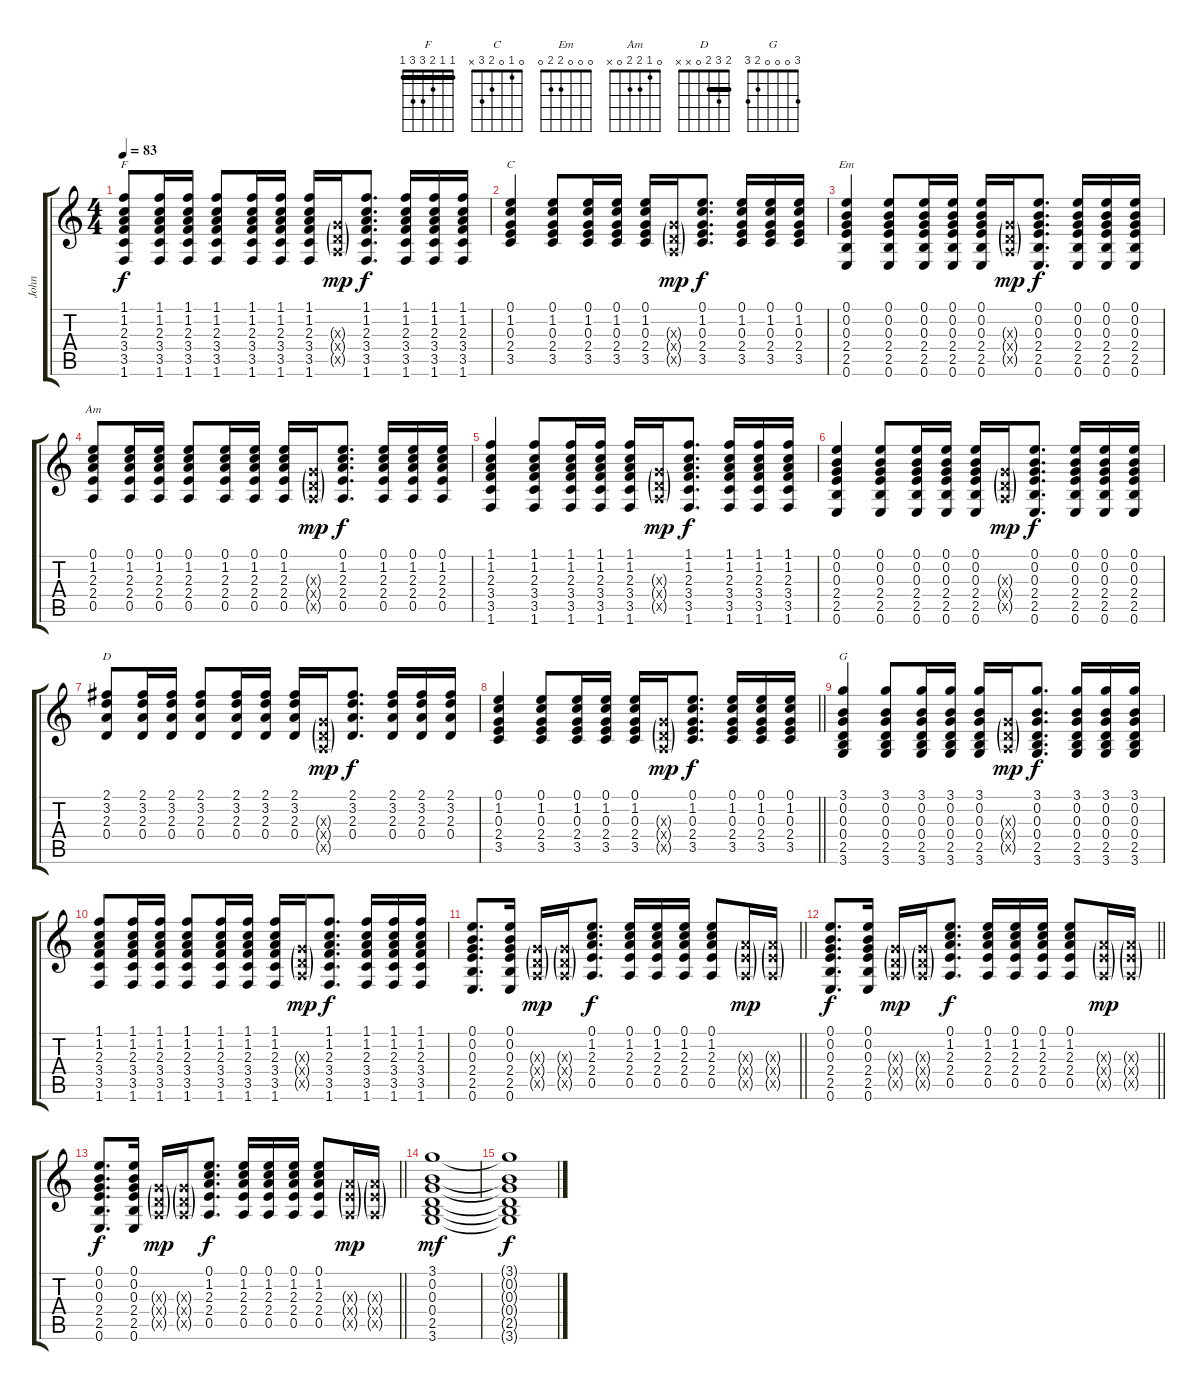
\track ("John" "John") {instrument acousticguitarsteel}
\staff {score tabs}
\tuning (E4 B3 G3 D3 A2 E2) {hide}
\chord ("F" 1 1 2 3 3 1) {barre 1}
\chord ("C" 0 1 0 2 3 x)
\chord ("Em" 0 0 0 2 2 0)
\chord ("Am" 0 1 2 2 0 x)
\chord ("D" 2 3 2 0 x x) {barre 2}
\chord ("G" 3 0 0 0 2 3)
\ts (4 4)
\tempo 83
\clef g2
\ks c
(1.1 1.2 2.3 3.4 3.5 1.6).8{ch "F" dy f} (1.1 1.2 2.3 3.4 3.5 1.6).16 (1.1 1.2 2.3 3.4 3.5 1.6).16 (1.1 1.2 2.3 3.4 3.5 1.6).8 (1.1 1.2 2.3 3.4 3.5 1.6).16 (1.1 1.2 2.3 3.4 3.5 1.6).16 (1.1 1.2 2.3 3.4 3.5 1.6).16 (0.3{g x} 0.4{g x} 0.5{g x}).16{dy mp} (1.1 1.2 2.3 3.4 3.5 1.6).8{d dy f} (1.1 1.2 2.3 3.4 3.5 1.6).16 (1.1 1.2 2.3 3.4 3.5 1.6).16 (1.1 1.2 2.3 3.4 3.5 1.6).16 |
(0.1 1.2 0.3 2.4 3.5).4{ch "C"} (0.1 1.2 0.3 2.4 3.5).8 (0.1 1.2 0.3 2.4 3.5).16 (0.1 1.2 0.3 2.4 3.5).16 (0.1 1.2 0.3 2.4 3.5).16 (0.3{g x} 0.4{g x} 0.5{g x}).16{dy mp} (0.1 1.2 0.3 2.4 3.5).8{d dy f} (0.1 1.2 0.3 2.4 3.5).16 (0.1 1.2 0.3 2.4 3.5).16 (0.1 1.2 0.3 2.4 3.5).16 |
(0.1 0.2 0.3 2.4 2.5 0.6).4{ch "Em"} (0.1 0.2 0.3 2.4 2.5 0.6).8 (0.1 0.2 0.3 2.4 2.5 0.6).16 (0.1 0.2 0.3 2.4 2.5 0.6).16 (0.1 0.2 0.3 2.4 2.5 0.6).16 (0.3{g x} 0.4{g x} 0.5{g x}).16{dy mp} (0.1 0.2 0.3 2.4 2.5 0.6).8{d dy f} (0.1 0.2 0.3 2.4 2.5 0.6).16 (0.1 0.2 0.3 2.4 2.5 0.6).16 (0.1 0.2 0.3 2.4 2.5 0.6).16 |
(0.1 1.2 2.3 2.4 0.5).8{ch "Am"} (0.1 1.2 2.3 2.4 0.5).16 (0.1 1.2 2.3 2.4 0.5).16 (0.1 1.2 2.3 2.4 0.5).8 (0.1 1.2 2.3 2.4 0.5).16 (0.1 1.2 2.3 2.4 0.5).16 (0.1 1.2 2.3 2.4 0.5).16 (0.3{g x} 0.4{g x} 0.5{g x}).16{dy mp} (0.1 1.2 2.3 2.4 0.5).8{d dy f} (0.1 1.2 2.3 2.4 0.5).16 (0.1 1.2 2.3 2.4 0.5).16 (0.1 1.2 2.3 2.4 0.5).16 |
(1.1 1.2 2.3 3.4 3.5 1.6).4 (1.1 1.2 2.3 3.4 3.5 1.6).8 (1.1 1.2 2.3 3.4 3.5 1.6).16 (1.1 1.2 2.3 3.4 3.5 1.6).16 (1.1 1.2 2.3 3.4 3.5 1.6).16 (0.3{g x} 0.4{g x} 0.5{g x}).16{dy mp} (1.1 1.2 2.3 3.4 3.5 1.6).8{d dy f} (1.1 1.2 2.3 3.4 3.5 1.6).16 (1.1 1.2 2.3 3.4 3.5 1.6).16 (1.1 1.2 2.3 3.4 3.5 1.6).16 |
(0.1 0.2 0.3 2.4 2.5 0.6).4 (0.1 0.2 0.3 2.4 2.5 0.6).8 (0.1 0.2 0.3 2.4 2.5 0.6).16 (0.1 0.2 0.3 2.4 2.5 0.6).16 (0.1 0.2 0.3 2.4 2.5 0.6).16 (0.3{g x} 0.4{g x} 0.5{g x}).16{dy mp} (0.1 0.2 0.3 2.4 2.5 0.6).8{d dy f} (0.1 0.2 0.3 2.4 2.5 0.6).16 (0.1 0.2 0.3 2.4 2.5 0.6).16 (0.1 0.2 0.3 2.4 2.5 0.6).16 |
(2.1 3.2 2.3 0.4).8{ch "D"} (2.1 3.2 2.3 0.4).16 (2.1 3.2 2.3 0.4).16 (2.1 3.2 2.3 0.4).8 (2.1 3.2 2.3 0.4).16 (2.1 3.2 2.3 0.4).16 (2.1 3.2 2.3 0.4).16 (0.3{g x} 0.4{g x} 0.5{g x}).16{dy mp} (2.1 3.2 2.3 0.4).8{d dy f} (2.1 3.2 2.3 0.4).16 (2.1 3.2 2.3 0.4).16 (2.1 3.2 2.3 0.4).16 |
\barLineRight lightlight
(0.1 1.2 0.3 2.4 3.5).4 (0.1 1.2 0.3 2.4 3.5).8 (0.1 1.2 0.3 2.4 3.5).16 (0.1 1.2 0.3 2.4 3.5).16 (0.1 1.2 0.3 2.4 3.5).16 (0.3{g x} 0.4{g x} 0.5{g x}).16{dy mp} (0.1 1.2 0.3 2.4 3.5).8{d dy f} (0.1 1.2 0.3 2.4 3.5).16 (0.1 1.2 0.3 2.4 3.5).16 (0.1 1.2 0.3 2.4 3.5).16 |
\section ("" "")
(3.1 0.2 0.3 0.4 2.5 3.6).4{ch "G"} (3.1 0.2 0.3 0.4 2.5 3.6).8 (3.1 0.2 0.3 0.4 2.5 3.6).16 (3.1 0.2 0.3 0.4 2.5 3.6).16 (3.1 0.2 0.3 0.4 2.5 3.6).16 (0.3{g x} 0.4{g x} 0.5{g x}).16{dy mp} (3.1 0.2 0.3 0.4 2.5 3.6).8{d dy f} (3.1 0.2 0.3 0.4 2.5 3.6).16 (3.1 0.2 0.3 0.4 2.5 3.6).16 (3.1 0.2 0.3 0.4 2.5 3.6).16 |
(1.1 1.2 2.3 3.4 3.5 1.6).8 (1.1 1.2 2.3 3.4 3.5 1.6).16 (1.1 1.2 2.3 3.4 3.5 1.6).16 (1.1 1.2 2.3 3.4 3.5 1.6).8 (1.1 1.2 2.3 3.4 3.5 1.6).16 (1.1 1.2 2.3 3.4 3.5 1.6).16 (1.1 1.2 2.3 3.4 3.5 1.6).16 (0.3{g x} 0.4{g x} 0.5{g x}).16{dy mp} (1.1 1.2 2.3 3.4 3.5 1.6).8{d dy f} (1.1 1.2 2.3 3.4 3.5 1.6).16 (1.1 1.2 2.3 3.4 3.5 1.6).16 (1.1 1.2 2.3 3.4 3.5 1.6).16 |
\barLineRight lightlight
(0.1 0.2 0.3 2.4 2.5 0.6).8{d} (0.1 0.2 0.3 2.4 2.5 0.6).16 (0.3{g x} 0.4{g x} 0.5{g x}).16{dy mp} (0.3{g x} 0.4{g x} 0.5{g x}).16 (0.1 1.2 2.3 2.4 0.5).8{d dy f} (0.1 1.2 2.3 2.4 0.5).16 (0.1 1.2 2.3 2.4 0.5).16 (0.1 1.2 2.3 2.4 0.5).16 (0.1 1.2 2.3 2.4 0.5).8 (2.3{g x} 2.4{g x} 0.5{g x}).16{dy mp} (2.3{g x} 2.4{g x} 0.5{g x}).16 |
\barLineRight lightlight
(0.1 0.2 0.3 2.4 2.5 0.6).8{d dy f} (0.1 0.2 0.3 2.4 2.5 0.6).16 (0.3{g x} 0.4{g x} 0.5{g x}).16{dy mp} (0.3{g x} 0.4{g x} 0.5{g x}).16 (0.1 1.2 2.3 2.4 0.5).8{d dy f} (0.1 1.2 2.3 2.4 0.5).16 (0.1 1.2 2.3 2.4 0.5).16 (0.1 1.2 2.3 2.4 0.5).16 (0.1 1.2 2.3 2.4 0.5).8 (2.3{g x} 2.4{g x} 0.5{g x}).16{dy mp} (2.3{g x} 2.4{g x} 0.5{g x}).16 |
\barLineRight lightlight
(0.1 0.2 0.3 2.4 2.5 0.6).8{d dy f} (0.1 0.2 0.3 2.4 2.5 0.6).16 (0.3{g x} 0.4{g x} 0.5{g x}).16{dy mp} (0.3{g x} 0.4{g x} 0.5{g x}).16 (0.1 1.2 2.3 2.4 0.5).8{d dy f} (0.1 1.2 2.3 2.4 0.5).16 (0.1 1.2 2.3 2.4 0.5).16 (0.1 1.2 2.3 2.4 0.5).16 (0.1 1.2 2.3 2.4 0.5).8 (2.3{g x} 2.4{g x} 0.5{g x}).16{dy mp} (2.3{g x} 2.4{g x} 0.5{g x}).16 |
(3.1 0.2 0.3 0.4 2.5 3.6).1{dy mf} |
(3.1{t} 0.2{t} 0.3{t} 0.4{t} 2.5{t} 3.6{t}).1{dy f}
